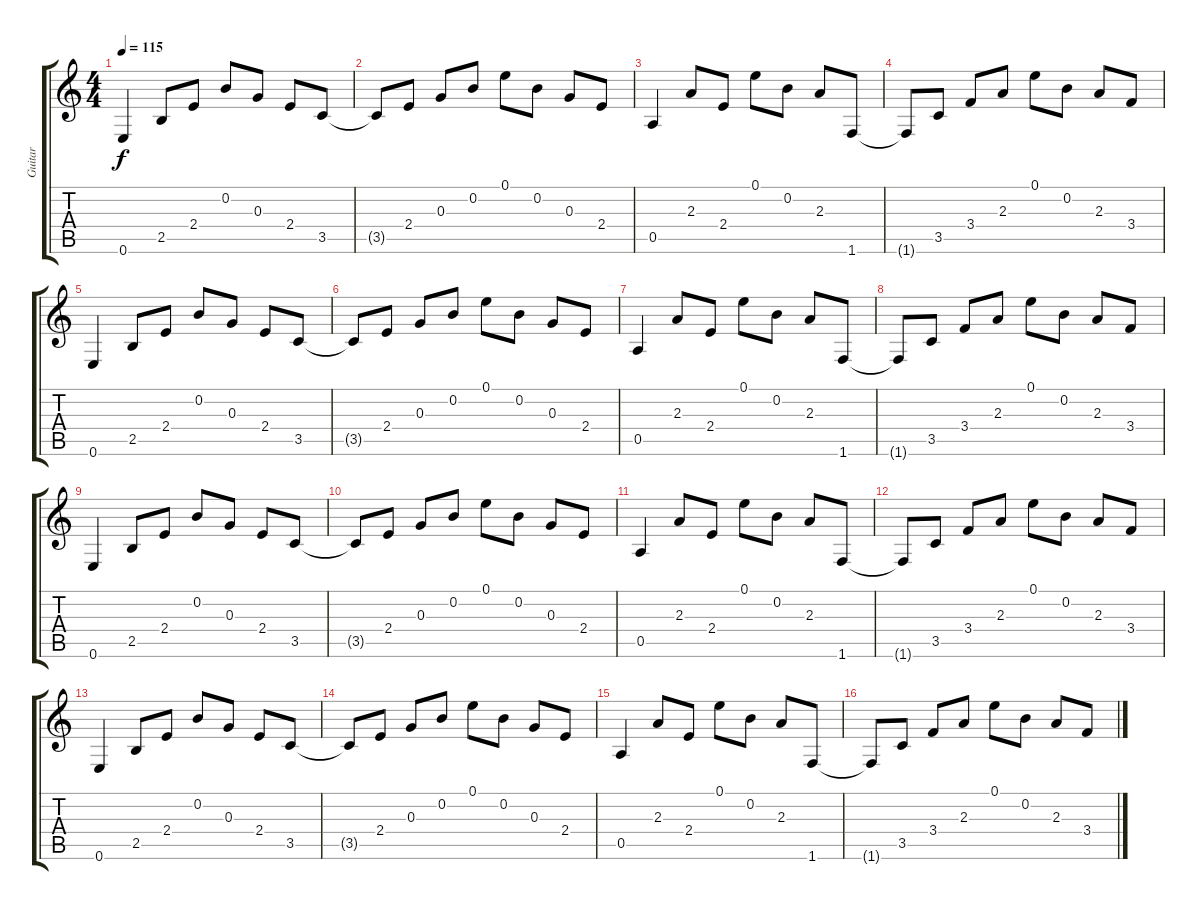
\track ("Guitar" "Guitar") {instrument distortionguitar}
\staff {score tabs}
\tuning (E4 B3 G3 D3 A2 E2) {hide}
\ts (4 4)
\tempo 115
\clef g2
\ks c
0.6.4{dy f} 2.5.8 2.4.8 0.2.8 0.3.8 2.4.8 3.5.8 |
3.5{t}.8 2.4.8 0.3.8 0.2.8 0.1.8 0.2.8 0.3.8 2.4.8 |
0.5.4 2.3.8 2.4.8 0.1.8 0.2.8 2.3.8 1.6.8 |
1.6{t}.8 3.5.8 3.4.8 2.3.8 0.1.8 0.2.8 2.3.8 3.4.8 |
0.6.4 2.5.8 2.4.8 0.2.8 0.3.8 2.4.8 3.5.8 |
3.5{t}.8 2.4.8 0.3.8 0.2.8 0.1.8 0.2.8 0.3.8 2.4.8 |
0.5.4 2.3.8 2.4.8 0.1.8 0.2.8 2.3.8 1.6.8 |
1.6{t}.8 3.5.8 3.4.8 2.3.8 0.1.8 0.2.8 2.3.8 3.4.8 |
0.6.4 2.5.8 2.4.8 0.2.8 0.3.8 2.4.8 3.5.8 |
3.5{t}.8 2.4.8 0.3.8 0.2.8 0.1.8 0.2.8 0.3.8 2.4.8 |
0.5.4 2.3.8 2.4.8 0.1.8 0.2.8 2.3.8 1.6.8 |
1.6{t}.8 3.5.8 3.4.8 2.3.8 0.1.8 0.2.8 2.3.8 3.4.8 |
0.6.4 2.5.8 2.4.8 0.2.8 0.3.8 2.4.8 3.5.8 |
3.5{t}.8 2.4.8 0.3.8 0.2.8 0.1.8 0.2.8 0.3.8 2.4.8 |
0.5.4 2.3.8 2.4.8 0.1.8 0.2.8 2.3.8 1.6.8 |
1.6{t}.8 3.5.8 3.4.8 2.3.8 0.1.8 0.2.8 2.3.8 3.4.8
